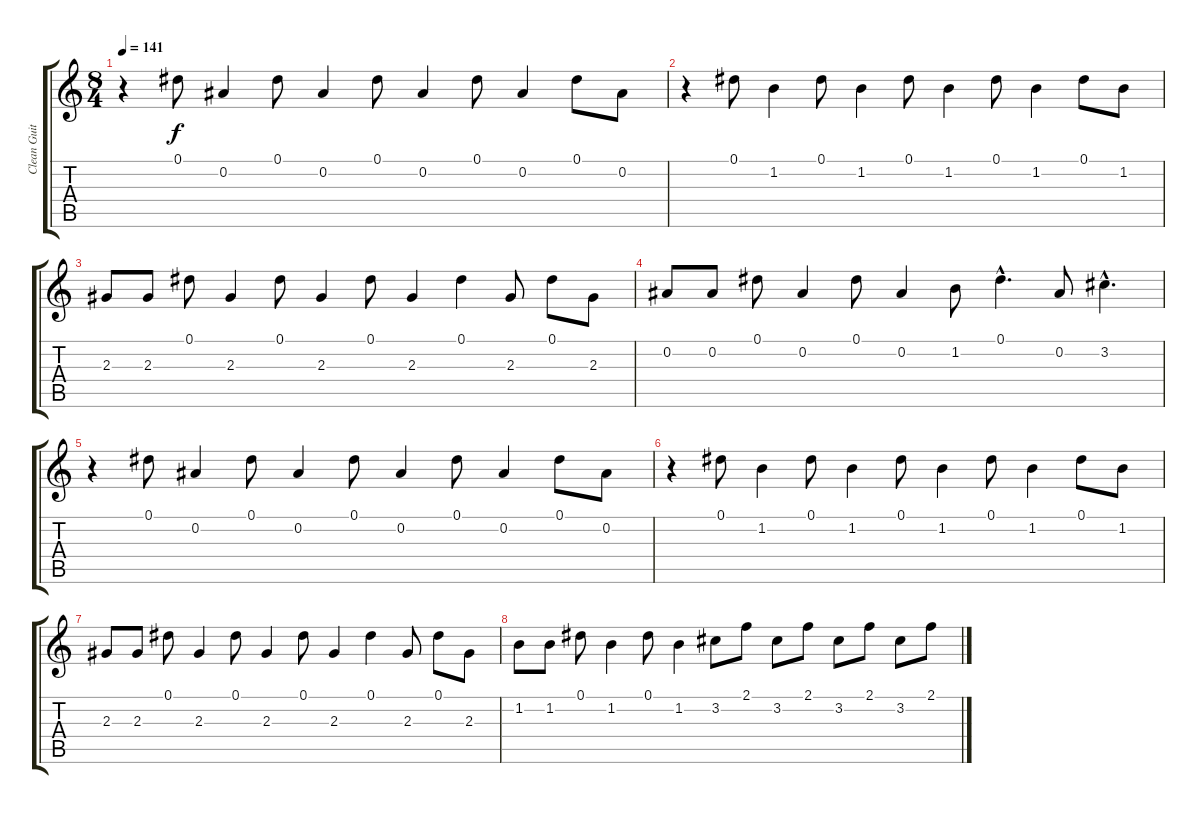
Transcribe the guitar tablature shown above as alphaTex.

\track ("Clean Guitar" "Clean Guit") {instrument electricguitarclean}
\staff {score tabs}
\tuning (Eb4 Bb3 Gb3 Db3 Ab2 Eb2) {hide}
\ts (8 4)
\tempo 141
\clef g2
\ks c
r.4{dy f} 0.1.8 0.2.4 0.1.8 0.2.4 0.1.8 0.2.4 0.1.8 0.2.4 0.1.8 0.2.8 |
r.4 0.1.8 1.2.4 0.1.8 1.2.4 0.1.8 1.2.4 0.1.8 1.2.4 0.1.8 1.2.8 |
2.3.8 2.3.8 0.1.8 2.3.4 0.1.8 2.3.4 0.1.8 2.3.4 0.1.4 2.3.8 0.1.8 2.3.8 |
0.2.8 0.2.8 0.1.8 0.2.4 0.1.8 0.2.4 1.2.8 0.1{hac}.4{d} 0.2.8 3.2{hac}.4{d} |
r.4 0.1.8 0.2.4 0.1.8 0.2.4 0.1.8 0.2.4 0.1.8 0.2.4 0.1.8 0.2.8 |
r.4 0.1.8 1.2.4 0.1.8 1.2.4 0.1.8 1.2.4 0.1.8 1.2.4 0.1.8 1.2.8 |
2.3.8 2.3.8 0.1.8 2.3.4 0.1.8 2.3.4 0.1.8 2.3.4 0.1.4 2.3.8 0.1.8 2.3.8 |
1.2.8 1.2.8 0.1.8 1.2.4 0.1.8 1.2.4 3.2.8 2.1.8 3.2.8 2.1.8 3.2.8 2.1.8 3.2.8 2.1.8
